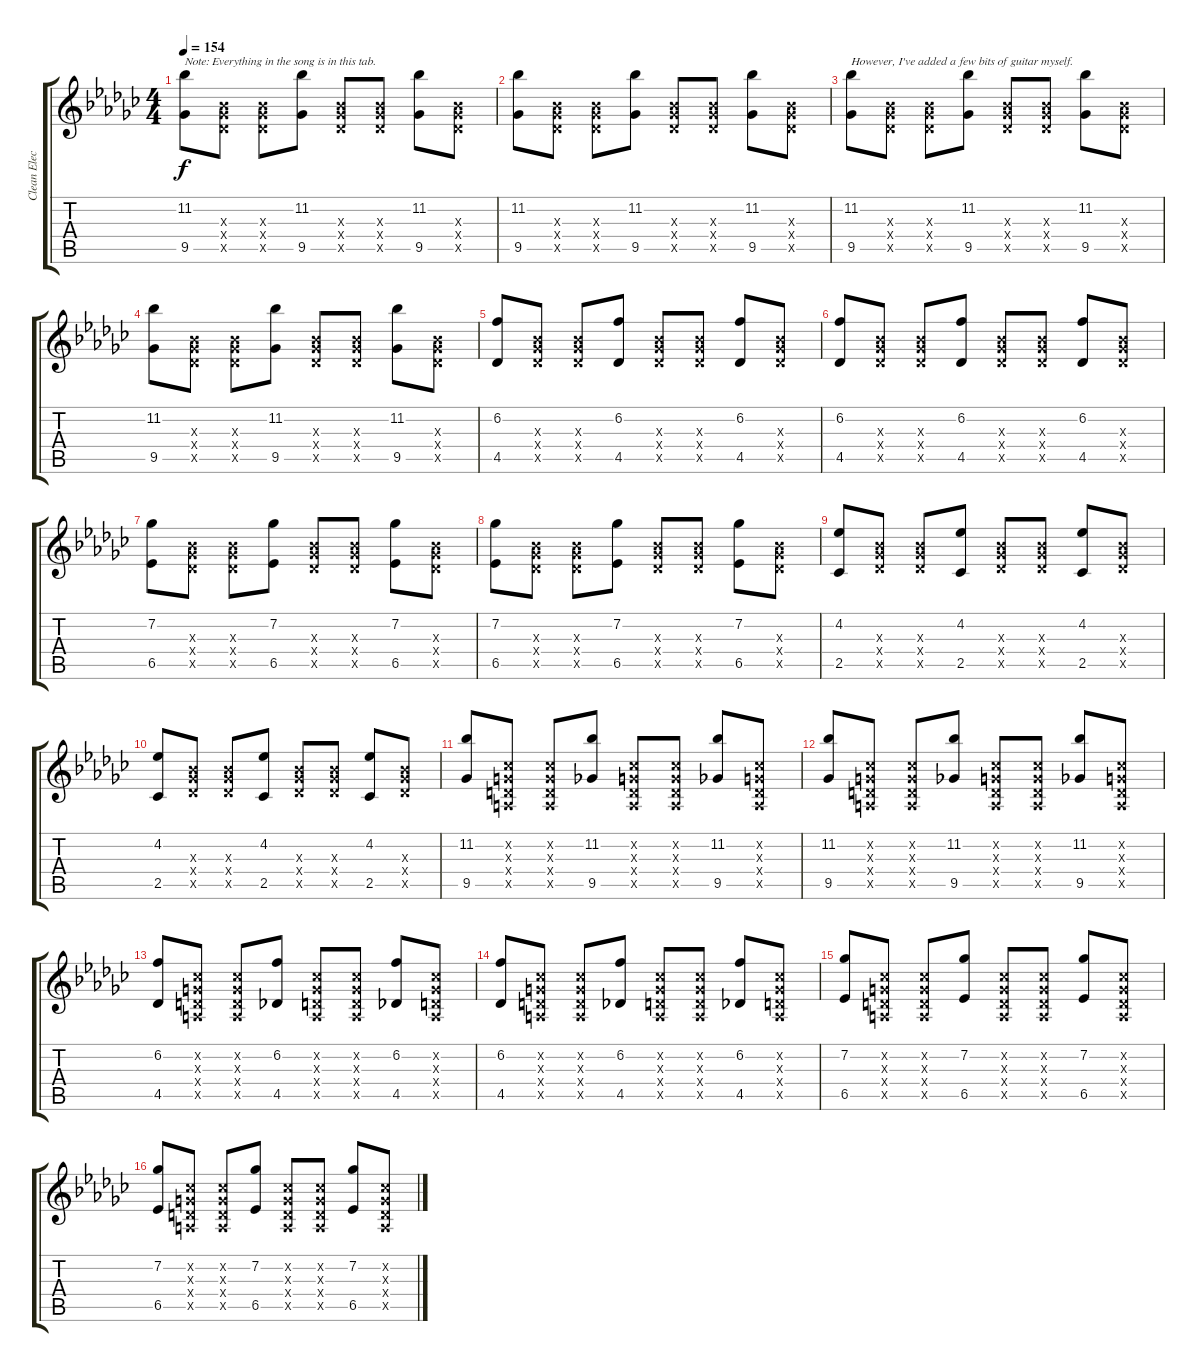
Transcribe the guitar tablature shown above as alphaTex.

\track ("Clean Electric" "Clean Elec") {instrument electricguitarclean}
\staff {score tabs}
\tuning (E4 B3 G3 D3 A2 E2) {hide}
\ts (4 4)
\tempo 154
\clef g2
\ks gb
(11.2 9.5).8{txt "Note: Everything in the song is in this tab." dy f instrument electricguitarclean} (3.3{x} 4.4{x} 4.5{x}).8 (3.3{x} 4.4{x} 4.5{x}).8 (11.2 9.5).8 (3.3{x} 4.4{x} 4.5{x}).8 (3.3{x} 4.4{x} 4.5{x}).8 (11.2 9.5).8 (3.3{x} 4.4{x} 4.5{x}).8 |
(11.2 9.5).8 (3.3{x} 4.4{x} 4.5{x}).8 (3.3{x} 4.4{x} 4.5{x}).8 (11.2 9.5).8 (3.3{x} 4.4{x} 4.5{x}).8 (3.3{x} 4.4{x} 4.5{x}).8 (11.2 9.5).8 (3.3{x} 4.4{x} 4.5{x}).8 |
(11.2 9.5).8{txt "However, I've added a few bits of guitar myself."} (3.3{x} 4.4{x} 4.5{x}).8 (3.3{x} 4.4{x} 4.5{x}).8 (11.2 9.5).8 (3.3{x} 4.4{x} 4.5{x}).8 (3.3{x} 4.4{x} 4.5{x}).8 (11.2 9.5).8 (3.3{x} 4.4{x} 4.5{x}).8 |
(11.2 9.5).8 (3.3{x} 4.4{x} 4.5{x}).8 (3.3{x} 4.4{x} 4.5{x}).8 (11.2 9.5).8 (3.3{x} 4.4{x} 4.5{x}).8 (3.3{x} 4.4{x} 4.5{x}).8 (11.2 9.5).8 (3.3{x} 4.4{x} 4.5{x}).8 |
(6.2 4.5).8 (3.3{x} 4.4{x} 4.5{x}).8 (3.3{x} 4.4{x} 4.5{x}).8 (6.2 4.5).8 (3.3{x} 4.4{x} 4.5{x}).8 (3.3{x} 4.4{x} 4.5{x}).8 (6.2 4.5).8 (3.3{x} 4.4{x} 4.5{x}).8 |
(6.2 4.5).8 (3.3{x} 4.4{x} 4.5{x}).8 (3.3{x} 4.4{x} 4.5{x}).8 (6.2 4.5).8 (3.3{x} 4.4{x} 4.5{x}).8 (3.3{x} 4.4{x} 4.5{x}).8 (6.2 4.5).8 (3.3{x} 4.4{x} 4.5{x}).8 |
(7.2 6.5).8 (3.3{x} 4.4{x} 4.5{x}).8 (3.3{x} 4.4{x} 4.5{x}).8 (7.2 6.5).8 (3.3{x} 4.4{x} 4.5{x}).8 (3.3{x} 4.4{x} 4.5{x}).8 (7.2 6.5).8 (3.3{x} 4.4{x} 4.5{x}).8 |
(7.2 6.5).8 (3.3{x} 4.4{x} 4.5{x}).8 (3.3{x} 4.4{x} 4.5{x}).8 (7.2 6.5).8 (3.3{x} 4.4{x} 4.5{x}).8 (3.3{x} 4.4{x} 4.5{x}).8 (7.2 6.5).8 (3.3{x} 4.4{x} 4.5{x}).8 |
(4.2 2.5).8 (3.3{x} 4.4{x} 4.5{x}).8 (3.3{x} 4.4{x} 4.5{x}).8 (4.2 2.5).8 (3.3{x} 4.4{x} 4.5{x}).8 (3.3{x} 4.4{x} 4.5{x}).8 (4.2 2.5).8 (3.3{x} 4.4{x} 4.5{x}).8 |
(4.2 2.5).8 (3.3{x} 4.4{x} 4.5{x}).8 (3.3{x} 4.4{x} 4.5{x}).8 (4.2 2.5).8 (3.3{x} 4.4{x} 4.5{x}).8 (3.3{x} 4.4{x} 4.5{x}).8 (4.2 2.5).8 (3.3{x} 4.4{x} 4.5{x}).8 |
(11.2 9.5).8 (0.2{x} 0.3{x} 0.4{x} 0.5{x}).8 (0.2{x} 0.3{x} 0.4{x} 0.5{x}).8 (11.2 9.5).8 (0.2{x} 0.3{x} 0.4{x} 0.5{x}).8 (0.2{x} 0.3{x} 0.4{x} 0.5{x}).8 (11.2 9.5).8 (0.2{x} 0.3{x} 0.4{x} 0.5{x}).8 |
(11.2 9.5).8 (0.2{x} 0.3{x} 0.4{x} 0.5{x}).8 (0.2{x} 0.3{x} 0.4{x} 0.5{x}).8 (11.2 9.5).8 (0.2{x} 0.3{x} 0.4{x} 0.5{x}).8 (0.2{x} 0.3{x} 0.4{x} 0.5{x}).8 (11.2 9.5).8 (0.2{x} 0.3{x} 0.4{x} 0.5{x}).8 |
(6.2 4.5).8 (0.2{x} 0.3{x} 0.4{x} 0.5{x}).8 (0.2{x} 0.3{x} 0.4{x} 0.5{x}).8 (6.2 4.5).8 (0.2{x} 0.3{x} 0.4{x} 0.5{x}).8 (0.2{x} 0.3{x} 0.4{x} 0.5{x}).8 (6.2 4.5).8 (0.2{x} 0.3{x} 0.4{x} 0.5{x}).8 |
(6.2 4.5).8 (0.2{x} 0.3{x} 0.4{x} 0.5{x}).8 (0.2{x} 0.3{x} 0.4{x} 0.5{x}).8 (6.2 4.5).8 (0.2{x} 0.3{x} 0.4{x} 0.5{x}).8 (0.2{x} 0.3{x} 0.4{x} 0.5{x}).8 (6.2 4.5).8 (0.2{x} 0.3{x} 0.4{x} 0.5{x}).8 |
(7.2 6.5).8 (0.2{x} 0.3{x} 0.4{x} 0.5{x}).8 (0.2{x} 0.3{x} 0.4{x} 0.5{x}).8 (7.2 6.5).8 (0.2{x} 0.3{x} 0.4{x} 0.5{x}).8 (0.2{x} 0.3{x} 0.4{x} 0.5{x}).8 (7.2 6.5).8 (0.2{x} 0.3{x} 0.4{x} 0.5{x}).8 |
(7.2 6.5).8 (0.2{x} 0.3{x} 0.4{x} 0.5{x}).8 (0.2{x} 0.3{x} 0.4{x} 0.5{x}).8 (7.2 6.5).8 (0.2{x} 0.3{x} 0.4{x} 0.5{x}).8 (0.2{x} 0.3{x} 0.4{x} 0.5{x}).8 (7.2 6.5).8 (0.2{x} 0.3{x} 0.4{x} 0.5{x}).8
